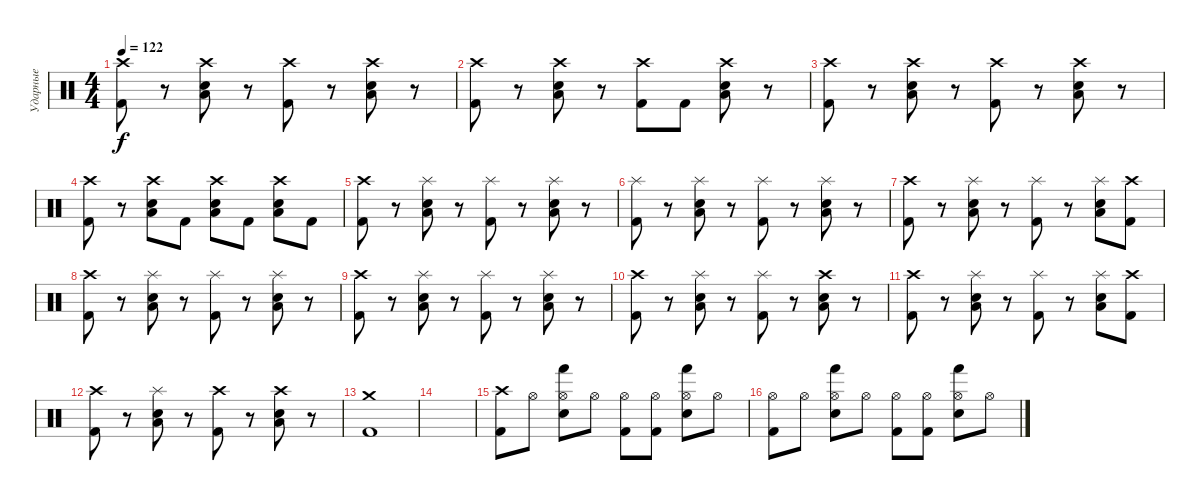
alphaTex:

\track ("Ударные" "Ударные") {instrument percussion}
\staff {score}
\articulation defaults
\ts (4 4)
\tempo 122
\clef neutral
\ks c
("Crash high (hit)" "Kick (hit) 2").8{dy f} r.8 ("Crash high (hit)" "Low Floor Tom (hit)" "Electric Snare (hit)").8 r.8 ("Crash high (hit)" "Kick (hit) 2").8 r.8 ("Crash high (hit)" "Low Floor Tom (hit)" "Electric Snare (hit)").8 r.8 |
("Crash high (hit)" "Kick (hit) 2").8 r.8 ("Crash high (hit)" "Low Floor Tom (hit)" "Electric Snare (hit)").8 r.8 ("Crash high (hit)" "Kick (hit) 2").8 "Kick (hit) 2".8 ("Crash high (hit)" "Low Floor Tom (hit)" "Electric Snare (hit)").8 r.8 |
("Crash high (hit)" "Kick (hit) 2").8 r.8 ("Crash high (hit)" "Low Floor Tom (hit)" "Electric Snare (hit)").8 r.8 ("Crash high (hit)" "Kick (hit) 2").8 r.8 ("Crash high (hit)" "Low Floor Tom (hit)" "Electric Snare (hit)").8 r.8 |
("Crash high (hit)" "Kick (hit) 2").8 r.8 ("Crash high (hit)" "Low Floor Tom (hit)" "Electric Snare (hit)").8 "Kick (hit) 2".8 ("Crash high (hit)" "Low Floor Tom (hit)" "Electric Snare (hit)").8 "Kick (hit) 2".8 ("Crash high (hit)" "Low Floor Tom (hit)" "Electric Snare (hit)").8 "Kick (hit) 2".8 |
("Crash high (hit)" "Kick (hit) 2").8 r.8 ("Splash (hit)" "Low Floor Tom (hit)" "Electric Snare (hit)").8 r.8 ("Splash (hit)" "Kick (hit) 2").8 r.8 ("Splash (hit)" "Low Floor Tom (hit)" "Electric Snare (hit)").8 r.8 |
("Splash (hit)" "Kick (hit) 2").8 r.8 ("Splash (hit)" "Low Floor Tom (hit)" "Electric Snare (hit)").8 r.8 ("Splash (hit)" "Kick (hit) 2").8 r.8 ("Splash (hit)" "Low Floor Tom (hit)" "Electric Snare (hit)").8 r.8 |
("Crash high (hit)" "Kick (hit) 2").8 r.8 ("Splash (hit)" "Low Floor Tom (hit)" "Electric Snare (hit)").8 r.8 ("Splash (hit)" "Kick (hit) 2").8 r.8 ("Splash (hit)" "Low Floor Tom (hit)" "Electric Snare (hit)").8 ("Crash high (hit)" "Kick (hit) 2").8 |
("Crash high (hit)" "Kick (hit) 2").8 r.8 ("Splash (hit)" "Low Floor Tom (hit)" "Electric Snare (hit)").8 r.8 ("Splash (hit)" "Kick (hit) 2").8 r.8 ("Splash (hit)" "Low Floor Tom (hit)" "Electric Snare (hit)").8 r.8 |
("Crash high (hit)" "Kick (hit) 2").8 r.8 ("Splash (hit)" "Low Floor Tom (hit)" "Electric Snare (hit)").8 r.8 ("Splash (hit)" "Kick (hit) 2").8 r.8 ("Splash (hit)" "Low Floor Tom (hit)" "Electric Snare (hit)").8 r.8 |
("Crash high (hit)" "Kick (hit) 2").8 r.8 ("Splash (hit)" "Low Floor Tom (hit)" "Electric Snare (hit)").8 r.8 ("Splash (hit)" "Kick (hit) 2").8 r.8 ("Crash high (hit)" "Low Floor Tom (hit)" "Electric Snare (hit)").8 r.8 |
("Crash high (hit)" "Kick (hit) 2").8 r.8 ("Splash (hit)" "Low Floor Tom (hit)" "Electric Snare (hit)").8 r.8 ("Splash (hit)" "Kick (hit) 2").8 r.8 ("Splash (hit)" "Low Floor Tom (hit)" "Electric Snare (hit)").8 ("Crash high (hit)" "Kick (hit) 2").8 |
("Crash high (hit)" "Kick (hit) 2").8 r.8 ("Splash (hit)" "Low Floor Tom (hit)" "Electric Snare (hit)").8 r.8 ("Crash high (hit)" "Kick (hit) 2").8 r.8 ("Crash high (hit)" "Low Floor Tom (hit)" "Electric Snare (hit)").8 r.8 |
("Crash medium (hit)" "Kick (hit) 2").1 |
|
("Crash high (hit)" "Kick (hit) 2").8 "Hi-Hat (open)".8 ("Hi-Hat (open)" "Hand (hit)" "Electric Snare (hit)").8 "Hi-Hat (open)".8 ("Hi-Hat (open)" "Kick (hit) 2").8 ("Hi-Hat (open)" "Kick (hit) 2").8 ("Hi-Hat (open)" "Hand (hit)" "Electric Snare (hit)").8 "Hi-Hat (open)".8 |
("Hi-Hat (open)" "Kick (hit) 2").8 "Hi-Hat (open)".8 ("Hi-Hat (open)" "Hand (hit)" "Electric Snare (hit)").8 "Hi-Hat (open)".8 ("Hi-Hat (open)" "Kick (hit) 2").8 ("Hi-Hat (open)" "Kick (hit) 2").8 ("Hi-Hat (open)" "Hand (hit)" "Electric Snare (hit)").8 "Hi-Hat (open)".8
